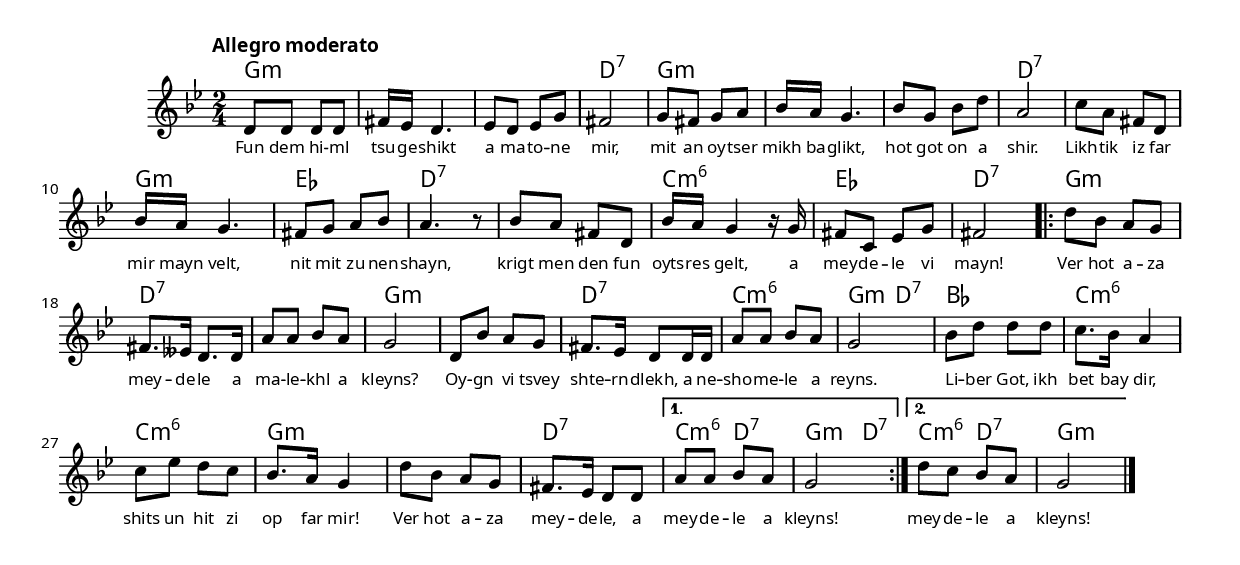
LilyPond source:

\version "2.18.2"
\language "english"
\include "../../../../templates/preamble.ly"

\score {
  <<
    \new ChordNames {
      \chordmode { 
        g2:m |
        g2:m |
        g2:m |
        d2:7 |
        g:m |
        g:m |
        g:m |
        d:7 |
        d:7 |
        g:m |
        ef: |
        d:7 |
        d:7 |
        c:m6 |
        ef: |
        d:7 |
        \repeat volta 2 {
          g:m |
          d:7 |
          d:7 |
          g:m |
          g:m |
          d:7 |
          c:m6 |
          g4:m d4:7 |
          bf2: |
          c:m6 |
          c:m6 |
          g:m |
          g:m |
          d:7 |
        }
        \alternative {
          { c4:m6 d:7 | g4.:m d8:7 }
          { c4:m6 d:7 | g2.:m }
        }
      }
    }
    \new Staff {
      \clef treble
      \key g \minor
      \time 2/4
      \tempo "Allegro moderato"
      \new Voice = "melody" {
        \relative d'{
          d8 d d d |
          fs16 ef d4. |
          ef8 d ef g |
          fs2 |
          g8 fs g a |
          bf16 a g4. |
          bf8 g bf d |
          a2 |
          c8 a fs d |
          bf'16 a g4. |
          fs8 g a bf |
          a4. r8|
          bf a fs d8 |
          bf'16 a g4 r16 g |
          fs8 c ef g |
          fs2 |
          
          \repeat volta 2 {
            d'8 bf a g |
            fs8. eff16 d8. d16 |
            a'8 a bf a |
            g2 |
            d8 bf' a g |
            fs8. ef16 d8 d16 d |
            a'8 a bf a |
            g2 |
            bf8 d d d |
            c8. bf16 a4 |
            c8 ef d c |
            bf8. a16 g4 |
            d'8 bf a g  |
            fs8. ef16 d8 d |
            }
            \alternative {
              { a' a bf a | g2 | }
              { d'8 c bf a | g2 }
            }
          }
        \bar "|."
      }
    }
    \new Lyrics \lyricsto "melody" {
      Fun dem hi -- ml tsu -- ge -- shikt
      a ma -- to -- ne mir,
      mit an oy -- tser mikh ba -- glikt,
      hot got on a shir.
      
      Likh -- tik iz far mir mayn velt,
      nit mit zu -- nen -- shayn,
      krigt men den fun oyts -- res gelt,
      a mey -- de -- le vi mayn!
      
      Ver hot a -- za mey -- de -- le 
      a ma -- le -- khl a kleyns?
      Oy -- gn vi tsvey shte -- rn -- dlekh,
      a ne -- sho -- me -- le a reyns.
      
      \repeat volta 2 {
      Li -- ber Got, ikh bet bay dir,
      shits un hit zi op far mir!
      Ver hot a -- za mey -- de -- le,
      a 
      }
      \alternative { 
        { mey -- de -- le a kleyns! } 
        { mey -- de -- le a kleyns! }
      }
    }
  >>
}
